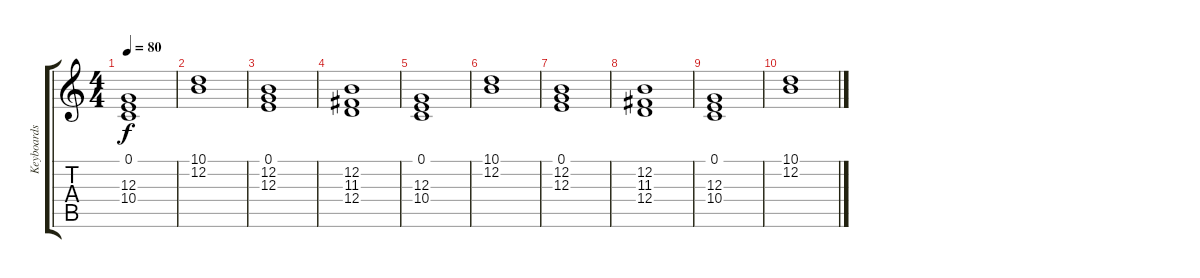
\track ("Keyboards" "Keyboards") {instrument pad2warm}
\staff {score tabs}
\tuning (E4 B3 G3 D3 A2 E2) {hide}
\ts (4 4)
\tempo 80
\clef g2
\ks c
(0.1 12.3 10.4).1{dy f} |
(10.1 12.2).1 |
(0.1 12.2 12.3).1 |
(12.2 11.3 12.4).1 |
(0.1 12.3 10.4).1 |
(10.1 12.2).1 |
(0.1 12.2 12.3).1 |
(12.2 11.3 12.4).1{volume 6} |
(0.1 12.3 10.4).1{volume 4} |
(10.1 12.2).1{volume 2}
